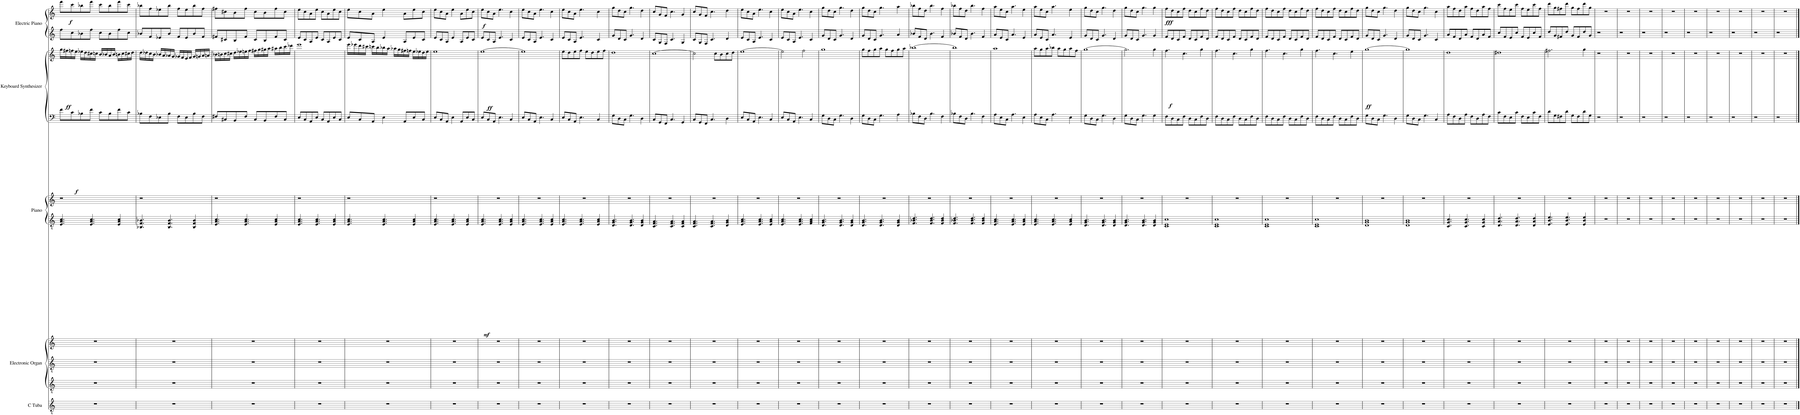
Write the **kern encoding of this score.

**kern	**kern	**kern	**kern	**kern	**kern	**dynam	**kern	**kern	**dynam	**kern	**kern	**dynam
*part5	*part4	*part4	*part4	*part3	*part3	*part3	*part2	*part2	*part2	*part1	*part1	*part1
*staff10	*staff9	*staff8	*staff7	*staff6	*staff5	*staff5/6	*staff4	*staff3	*staff3/4	*staff2	*staff1	*staff1/2
*I"C Tuba	*I"Electronic Organ	*	*	*I"Piano	*	*	*I"Keyboard Synthesizer	*	*	*I"Electric Piano	*	*
*I'C Tu.	*I'Et. Org.	*	*	*I'Pno.	*	*	*I'Synth.	*	*	*I'El. Pno.	*	*
*clefGv2	*clefGv2	*clefGv2	*clefG2	*clefGv2	*clefG2	*	*clefF4	*clefG2	*	*clefG2	*clefG2	*
*k[]	*k[]	*k[]	*k[]	*k[]	*k[]	*	*k[]	*k[]	*	*k[]	*k[]	*
=1	=1	=1	=1	=1	=1	=1	=1	=1	=1	=1	=1	=1
!	!	!	!	!	!	!	!	!	!LO:DY:b=2	!	!	!
!	!	!	!	!	!	!	!	!	!LO:DY:n=1:b	!	!	!LO:DY:b
1r	1r	1r	1r	4.E/ 4.A/ 4.c/	1r	.	8f\L	16gg\LL	f ff	8ff\L	8fff\L	f
.	.	.	.	.	.	.	.	16ff#X\	.	.	.	.
.	.	.	.	.	.	.	8c\	16ffn\	.	8cc\	8ccc\	.
.	.	.	.	.	.	.	.	16ee\JJ	.	.	.	.
.	.	.	.	.	.	.	8B-X\	16ee-X\LL	.	8b-X\	8bb-X\	.
.	.	.	.	.	.	.	.	16dd\	.	.	.	.
.	.	.	.	4.E/ 4.A/ 4.c/	.	.	8f\J	16cc#X\	.	8ff\J	8fff\J	.
.	.	.	.	.	.	.	.	16ccn\JJ	.	.	.	.
.	.	.	.	.	.	.	8c\L	16b/LL	.	8cc\L	8ccc\L	.
.	.	.	.	.	.	.	.	16b-X/	.	.	.	.
.	.	.	.	.	.	.	8B-\	16a/	.	8b-\	8bb-\	.
.	.	.	.	.	.	.	.	16b-/JJ	.	.	.	.
.	.	.	.	4E/ 4A/ 4c/	.	.	8f\	16bn\LL	.	8ff\	8fff\	.
.	.	.	.	.	.	.	.	16cc\	.	.	.	.
.	.	.	.	.	.	.	8c\J	16cc#X\	.	8cc\J	8ccc\J	.
.	.	.	.	.	.	.	.	16dd\JJ	.	.	.	.
=2	=2	=2	=2	=2	=2	=2	=2	=2	=2	=2	=2	=2
1r	1r	1r	1r	4.BB-X/ 4.F/ 4.B-X/	1r	.	8B-X\L	16dd\LL	.	8b-X/L	8bb-X\L	.
.	.	.	.	.	.	.	.	16dd-X\	.	.	.	.
.	.	.	.	.	.	.	8F\	16cc\	.	8f/	8ff\	.
.	.	.	.	.	.	.	.	16b\JJ	.	.	.	.
.	.	.	.	.	.	.	8E-X\	16b-X/LL	.	8e-X/	8ee-X\	.
.	.	.	.	.	.	.	.	16a/	.	.	.	.
.	.	.	.	4.BB-/ 4.F/ 4.B-/	.	.	8B-\J	16a-X/	.	8b-/J	8bb-\J	.
.	.	.	.	.	.	.	.	16g/JJ	.	.	.	.
.	.	.	.	.	.	.	8F\L	16g-X/LL	.	8f/L	8ff\L	.
.	.	.	.	.	.	.	.	16f/	.	.	.	.
.	.	.	.	.	.	.	8E-\	16e/	.	8e-/	8ee-\	.
.	.	.	.	.	.	.	.	16f/JJ	.	.	.	.
.	.	.	.	4BB-/ 4F/ 4B-/	.	.	8B-\	16g-/LL	.	8b-/	8bb-\	.
.	.	.	.	.	.	.	.	16gn/	.	.	.	.
.	.	.	.	.	.	.	8F\J	16a-/	.	8f/J	8ff\J	.
.	.	.	.	.	.	.	.	16an/JJ	.	.	.	.
=3	=3	=3	=3	=3	=3	=3	=3	=3	=3	=3	=3	=3
1r	1r	1r	1r	4.E/ 4.A/ 4.c/	1r	.	8F#X/L	16b-X\LL	.	8f#X/L	8ff#X\L	.
.	.	.	.	.	.	.	.	16bn\	.	.	.	.
.	.	.	.	.	.	.	8C#X/	16cc\	.	8c#X/	8cc#X\	.
.	.	.	.	.	.	.	.	16cc#X\JJ	.	.	.	.
.	.	.	.	.	.	.	8BB/	16dd\LL	.	8B/	8b\	.
.	.	.	.	.	.	.	.	16ee-X\	.	.	.	.
.	.	.	.	4.E/ 4.A/ 4.c/	.	.	8F#/J	16een\	.	8f#/J	8ff#\J	.
.	.	.	.	.	.	.	.	16ff\JJ	.	.	.	.
.	.	.	.	.	.	.	8C#/L	16ff#X\LL	.	8c#/L	8cc#\L	.
.	.	.	.	.	.	.	.	16gg\	.	.	.	.
.	.	.	.	.	.	.	8BB/	16gg#X\	.	8B/	8b\	.
.	.	.	.	.	.	.	.	16aa\JJ	.	.	.	.
.	.	.	.	4E/ 4A/ 4c/	.	.	8F#/	16aa#X\LL	.	8f#/	8ff#\	.
.	.	.	.	.	.	.	.	16bb\	.	.	.	.
.	.	.	.	.	.	.	8C#/J	16ccc\	.	8c#/J	8cc#\J	.
.	.	.	.	.	.	.	.	16ddd-X\JJ	.	.	.	.
=4	=4	=4	=4	=4	=4	=4	=4	=4	=4	=4	=4	=4
1r	1r	1r	1r	4.E/ 4.A/ 4.c/	1r	.	8E/L	1eee	.	8e/L	8ee\L	.
.	.	.	.	.	.	.	8C/	.	.	8c/	8cc\	.
.	.	.	.	.	.	.	8AA/	.	.	8A/	8a\	.
.	.	.	.	4.E/ 4.A/ 4.c/	.	.	8E/J	.	.	8e/J	8ee\J	.
.	.	.	.	.	.	.	8C/L	.	.	8c/L	8cc\L	.
.	.	.	.	.	.	.	8AA/	.	.	8A/	8a\	.
.	.	.	.	4E/ 4A/ 4c/	.	.	8E/	.	.	8e/	8ee\	.
.	.	.	.	.	.	.	8C/J	.	.	8c/J	8cc\J	.
=5	=5	=5	=5	=5	=5	=5	=5	=5	=5	=5	=5	=5
1r	1r	1r	1r	4.E/ 4.A/ 4.c/	1r	.	8E/L	16eee\LL	.	8e/L	8ee\L	.
.	.	.	.	.	.	.	.	16eee-X\	.	.	.	.
.	.	.	.	.	.	.	8C/	16ddd\	.	8c/	8cc\	.
.	.	.	.	.	.	.	.	16ccc#X\JJ	.	.	.	.
.	.	.	.	.	.	.	8AA/J	16cccn\LL	.	8A/J	8a\J	.
.	.	.	.	.	.	.	.	16bb\	.	.	.	.
.	.	.	.	4.E/ 4.A/ 4.c/	.	.	4E\	16bb-X\	.	4e/	4ee\	.
.	.	.	.	.	.	.	.	16aa\JJ	.	.	.	.
.	.	.	.	.	.	.	.	16aa-X\LL	.	.	.	.
.	.	.	.	.	.	.	.	16gg\	.	.	.	.
.	.	.	.	.	.	.	8AA/L	16ff#X\	.	8A/L	8a\L	.
.	.	.	.	.	.	.	.	16ffn\JJ	.	.	.	.
.	.	.	.	4E/ 4A/ 4c/	.	.	8E/	16ee\LL	.	8e/	8ee\	.
.	.	.	.	.	.	.	.	16ee-X\	.	.	.	.
.	.	.	.	.	.	.	8C/J	16dd\	.	8c/J	8cc\J	.
.	.	.	.	.	.	.	.	16ee-\JJ	.	.	.	.
=6	=6	=6	=6	=6	=6	=6	=6	=6	=6	=6	=6	=6
1r	1r	1r	1r	4.E/ 4.A/ 4.c/	1r	.	8E/L	1ee	.	8e/L	8ee\L	.
.	.	.	.	.	.	.	8C/	.	.	8c/	8cc\	.
.	.	.	.	.	.	.	8AA/J	.	.	8A/J	8a\J	.
.	.	.	.	4.E/ 4.A/ 4.c/	.	.	4E\	.	.	4e/	4ee\	.
.	.	.	.	.	.	.	8AA/L	.	.	8A/L	8a\L	.
.	.	.	.	4E/ 4A/ 4c/	.	.	8E/	.	.	8e/	8ee\	.
.	.	.	.	.	.	.	8C/J	.	.	8c/J	8cc\J	.
=7	=7	=7	=7	=7	=7	=7	=7	=7	=7	=7	=7	=7
!	!	!	!	!	!	!LO:DY:b=2	!	!	!LO:DY:b	!	!	!LO:DY:b
1r	1r	1r	1r	4.E/ 4.A/ 4.c/	1r	mf	8E/L	[1ee	ff	8e/L	8ee\L	f
.	.	.	.	.	.	.	8C/	.	.	8c/	8cc\	.
.	.	.	.	.	.	.	8AA/J	.	.	8A/J	8a\J	.
.	.	.	.	4.E/ 4.A/ 4.c/	.	.	4.E\	.	.	4.e/	4.ee\	.
.	.	.	.	4E/ 4A/ 4c/	.	.	4C/	.	.	4c/	4cc\	.
=8	=8	=8	=8	=8	=8	=8	=8	=8	=8	=8	=8	=8
1r	1r	1r	1r	4.E/ 4.A/ 4.c/	1r	.	8E/L	1ee]	.	8e/L	8ee\L	.
.	.	.	.	.	.	.	8C/	.	.	8c/	8cc\	.
.	.	.	.	.	.	.	8AA/J	.	.	8A/J	8a\J	.
.	.	.	.	4.E/ 4.A/ 4.c/	.	.	4.E\	.	.	4.e/	4.ee\	.
.	.	.	.	4E/ 4A/ 4c/	.	.	4C/	.	.	4c/	4cc\	.
=9	=9	=9	=9	=9	=9	=9	=9	=9	=9	=9	=9	=9
1r	1r	1r	1r	4.E/ 4.A/ 4.c/	1r	.	8E/L	8ee\L	.	8e/L	8ee\L	.
.	.	.	.	.	.	.	8C/	8dd\	.	8c/	8cc\	.
.	.	.	.	.	.	.	8AA/J	8ee\	.	8A/J	8a\J	.
.	.	.	.	4.E/ 4.A/ 4.c/	.	.	4.E\	8ff\J	.	4.e/	4.ee\	.
.	.	.	.	.	.	.	.	8ee\L	.	.	.	.
.	.	.	.	.	.	.	.	8dd\	.	.	.	.
.	.	.	.	4E/ 4A/ 4c/	.	.	4C/	8ee\	.	4c/	4cc\	.
.	.	.	.	.	.	.	.	8ff\J	.	.	.	.
=10	=10	=10	=10	=10	=10	=10	=10	=10	=10	=10	=10	=10
1r	1r	1r	1r	4.D/ 4.G/ 4.B/	1r	.	8G\L	1dd	.	8g/L	8gg\L	.
.	.	.	.	.	.	.	8D\	.	.	8d/	8dd\	.
.	.	.	.	.	.	.	8C\J	.	.	8c/J	8cc\J	.
.	.	.	.	4.D/ 4.G/ 4.B/	.	.	4.G\	.	.	4.g/	4.gg\	.
.	.	.	.	4D/ 4G/ 4B/	.	.	4D\	.	.	4d/	4dd\	.
=11	=11	=11	=11	=11	=11	=11	=11	=11	=11	=11	=11	=11
1r	1r	1r	1r	4.C/ 4.F/ 4.A/	1r	.	8C/L	[1cc	.	8c/L	8cc/L	.
.	.	.	.	.	.	.	8GG/	.	.	8G/	8g/	.
.	.	.	.	.	.	.	8FF/J	.	.	8F/J	8f/J	.
.	.	.	.	4.C/ 4.F/ 4.A/	.	.	4.C/	.	.	4.c/	4.cc\	.
.	.	.	.	4C/ 4F/ 4A/	.	.	4GG/	.	.	4G/	4g/	.
=12	=12	=12	=12	=12	=12	=12	=12	=12	=12	=12	=12	=12
1r	1r	1r	1r	4.C/ 4.F/ 4.A/	1r	.	8C/L	2cc\]	.	8c/L	8cc/L	.
.	.	.	.	.	.	.	8GG/	.	.	8G/	8g/	.
.	.	.	.	.	.	.	8FF/J	.	.	8F/J	8f/J	.
.	.	.	.	4.C/ 4.F/ 4.A/	.	.	4.C/	.	.	4.c/	4.cc\	.
.	.	.	.	.	.	.	.	8cc\L	.	.	.	.
.	.	.	.	.	.	.	.	8b\	.	.	.	.
.	.	.	.	4D/ 4G/ 4B/	.	.	4D\	8cc\	.	4d/	4dd\	.
.	.	.	.	.	.	.	.	8dd\J	.	.	.	.
=13	=13	=13	=13	=13	=13	=13	=13	=13	=13	=13	=13	=13
1r	1r	1r	1r	4.E/ 4.A/ 4.c/	1r	.	8E/L	[1ee	.	8e/L	8ee\L	.
.	.	.	.	.	.	.	8C/	.	.	8c/	8cc\	.
.	.	.	.	.	.	.	8AA/J	.	.	8A/J	8a\J	.
.	.	.	.	4.E/ 4.A/ 4.c/	.	.	4.E\	.	.	4.e/	4.ee\	.
.	.	.	.	4E/ 4A/ 4c/	.	.	4C/	.	.	4c/	4cc\	.
=14	=14	=14	=14	=14	=14	=14	=14	=14	=14	=14	=14	=14
1r	1r	1r	1r	4.E/ 4.A/ 4.c/	1r	.	8E/L	2ee\]	.	8e/L	8ee\L	.
.	.	.	.	.	.	.	8C/	.	.	8c/	8cc\	.
.	.	.	.	.	.	.	8AA/J	.	.	8A/J	8a\J	.
.	.	.	.	4.E/ 4.A/ 4.c/	.	.	4.E\	.	.	4.e/	4.ee\	.
.	.	.	.	.	.	.	.	2ff\	.	.	.	.
.	.	.	.	4F/ 4A/ 4c/	.	.	4C/	.	.	4c/	4cc\	.
=15	=15	=15	=15	=15	=15	=15	=15	=15	=15	=15	=15	=15
1r	1r	1r	1r	4.D/ 4.G/ 4.B/	1r	.	8G\L	1gg	.	8g/L	8gg\L	.
.	.	.	.	.	.	.	8D\	.	.	8d/	8dd\	.
.	.	.	.	.	.	.	8C\J	.	.	8c/J	8cc\J	.
.	.	.	.	4.D/ 4.G/ 4.B/	.	.	4.G\	.	.	4.g/	4.gg\	.
.	.	.	.	4D/ 4G/ 4B/	.	.	4D\	.	.	4d/	4dd\	.
=16	=16	=16	=16	=16	=16	=16	=16	=16	=16	=16	=16	=16
1r	1r	1r	1r	4.D/ 4.G/ 4.B/	1r	.	8G\L	8gg\L	.	8g/L	8gg\L	.
.	.	.	.	.	.	.	8D\	8ff\	.	8d/	8dd\	.
.	.	.	.	.	.	.	8C\J	8gg\	.	8c/J	8cc\J	.
.	.	.	.	4.D/ 4.G/ 4.B/	.	.	4.G\	8aa\J	.	4.g/	4.gg\	.
.	.	.	.	.	.	.	.	8gg\L	.	.	.	.
.	.	.	.	.	.	.	.	8ff\	.	.	.	.
.	.	.	.	4D/ 4G/ 4B/	.	.	4A\	8gg\	.	4a/	4aa\	.
.	.	.	.	.	.	.	.	8aa\J	.	.	.	.
=17	=17	=17	=17	=17	=17	=17	=17	=17	=17	=17	=17	=17
1r	1r	1r	1r	4.F/ 4.B-X/ 4.d/	1r	.	8B-X\L	[1bb-X	.	8b-X/L	8bb-X\L	.
.	.	.	.	.	.	.	8F\	.	.	8f/	8ff\	.
.	.	.	.	.	.	.	8D\J	.	.	8d/J	8dd\J	.
.	.	.	.	4.F/ 4.B-/ 4.d/	.	.	4.B-\	.	.	4.b-\	4.bb-\	.
.	.	.	.	4F/ 4B-/ 4d/	.	.	4F\	.	.	4f/	4ff\	.
=18	=18	=18	=18	=18	=18	=18	=18	=18	=18	=18	=18	=18
1r	1r	1r	1r	4.F/ 4.B-X/ 4.d/	1r	.	8B-X\L	1bb-]	.	8b-X/L	8bb-X\L	.
.	.	.	.	.	.	.	8F\	.	.	8f/	8ff\	.
.	.	.	.	.	.	.	8D\J	.	.	8d/J	8dd\J	.
.	.	.	.	4.F/ 4.B-/ 4.d/	.	.	4.B-\	.	.	4.b-\	4.bb-\	.
.	.	.	.	4F/ 4B-/ 4d/	.	.	4F\	.	.	4f/	4ff\	.
=19	=19	=19	=19	=19	=19	=19	=19	=19	=19	=19	=19	=19
1r	1r	1r	1r	4.E/ 4.A/ 4.c/	1r	.	8A\L	1aa	.	8a/L	8aa\L	.
.	.	.	.	.	.	.	8E\	.	.	8e/	8ee\	.
.	.	.	.	.	.	.	8C\J	.	.	8c/J	8cc\J	.
.	.	.	.	4.E/ 4.A/ 4.c/	.	.	4.A\	.	.	4.a/	4.aa\	.
.	.	.	.	4E/ 4A/ 4c/	.	.	4E\	.	.	4e/	4ee\	.
=20	=20	=20	=20	=20	=20	=20	=20	=20	=20	=20	=20	=20
1r	1r	1r	1r	4.E/ 4.A/ 4.c/	1r	.	8A\L	8aa\L	.	8a/L	8aa\L	.
.	.	.	.	.	.	.	8E\	8gg\	.	8e/	8ee\	.
.	.	.	.	.	.	.	8C\J	8aa\	.	8c/J	8cc\J	.
.	.	.	.	4.E/ 4.A/ 4.c/	.	.	4.A\	8bb-X\J	.	4.a/	4.aa\	.
.	.	.	.	.	.	.	.	8aa\L	.	.	.	.
.	.	.	.	.	.	.	.	8gg\	.	.	.	.
.	.	.	.	4E/ 4A/ 4c/	.	.	4E\	8aa\	.	4e/	4ee\	.
.	.	.	.	.	.	.	.	8ff\J	.	.	.	.
=21	=21	=21	=21	=21	=21	=21	=21	=21	=21	=21	=21	=21
1r	1r	1r	1r	4.D/ 4.G/ 4.B/	1r	.	8G\L	[1gg	.	8g/L	8gg\L	.
.	.	.	.	.	.	.	8D\	.	.	8d/	8dd\	.
.	.	.	.	.	.	.	8C\J	.	.	8c/J	8cc\J	.
.	.	.	.	4.D/ 4.G/ 4.B/	.	.	4.G\	.	.	4.g/	4.gg\	.
.	.	.	.	4D/ 4G/ 4B/	.	.	4D\	.	.	4d/	4dd\	.
=22	=22	=22	=22	=22	=22	=22	=22	=22	=22	=22	=22	=22
1r	1r	1r	1r	4.D/ 4.G/ 4.B/	1r	.	8G\L	2.gg\]	.	8g/L	8gg\L	.
.	.	.	.	.	.	.	8D\	.	.	8d/	8dd\	.
.	.	.	.	.	.	.	8C\J	.	.	8c/J	8cc\J	.
.	.	.	.	4.D/ 4.G/ 4.B/	.	.	4.G\	.	.	4.g/	4.gg\	.
.	.	.	.	4D/ 4G/ 4B/	.	.	4G\	4gg\	.	4g/	4gg\	.
=23	=23	=23	=23	=23	=23	=23	=23	=23	=23	=23	=23	=23
!	!	!	!	!	!	!	!	!	!LO:DY:b	!	!	!LO:DY:b
1r	1r	1r	1r	1C 1E 1c	1r	.	8F\L	4.ff\	f	8f/L	8ff\L	fff
.	.	.	.	.	.	.	8D\	.	.	8d/	8dd\	.
.	.	.	.	.	.	.	8C\	.	.	8c/	8cc\	.
.	.	.	.	.	.	.	8F\J	4.cc\	.	8f/J	8ff\J	.
.	.	.	.	.	.	.	8D\L	.	.	8d/L	8dd\L	.
.	.	.	.	.	.	.	8C\	.	.	8c/	8cc\	.
.	.	.	.	.	.	.	8F\	4gg\	.	8f/	8ff\	.
.	.	.	.	.	.	.	8D\J	.	.	8d/J	8dd\J	.
=24	=24	=24	=24	=24	=24	=24	=24	=24	=24	=24	=24	=24
1r	1r	1r	1r	1C 1E 1c	1r	.	8F\L	4.ff\	.	8f/L	8ff\L	.
.	.	.	.	.	.	.	8D\	.	.	8d/	8dd\	.
.	.	.	.	.	.	.	8C\	.	.	8c/	8cc\	.
.	.	.	.	.	.	.	8F\J	4.cc\	.	8f/J	8ff\J	.
.	.	.	.	.	.	.	8D\L	.	.	8d/L	8dd\L	.
.	.	.	.	.	.	.	8C\	.	.	8c/	8cc\	.
.	.	.	.	.	.	.	8F\	4gg\	.	8f/	8ff\	.
.	.	.	.	.	.	.	8D\J	.	.	8d/J	8dd\J	.
=25	=25	=25	=25	=25	=25	=25	=25	=25	=25	=25	=25	=25
1r	1r	1r	1r	1C 1E 1c	1r	.	8F\L	4.ff\	.	8f/L	8ff\L	.
.	.	.	.	.	.	.	8D\	.	.	8d/	8dd\	.
.	.	.	.	.	.	.	8C\	.	.	8c/	8cc\	.
.	.	.	.	.	.	.	8F\J	4.cc\	.	8f/J	8ff\J	.
.	.	.	.	.	.	.	8D\L	.	.	8d/L	8dd\L	.
.	.	.	.	.	.	.	8C\	.	.	8c/	8cc\	.
.	.	.	.	.	.	.	8F\	4gg\	.	8f/	8ff\	.
.	.	.	.	.	.	.	8D\J	.	.	8d/J	8dd\J	.
=26	=26	=26	=26	=26	=26	=26	=26	=26	=26	=26	=26	=26
1r	1r	1r	1r	1C 1E 1c	1r	.	8F\L	4.ff\	.	8f/L	8ff\L	.
.	.	.	.	.	.	.	8D\	.	.	8d/	8dd\	.
.	.	.	.	.	.	.	8C\	.	.	8c/	8cc\	.
.	.	.	.	.	.	.	8F\J	4.cc\	.	8f/J	8ff\J	.
.	.	.	.	.	.	.	8D\L	.	.	8d/L	8dd\L	.
.	.	.	.	.	.	.	8C\	.	.	8c/	8cc\	.
.	.	.	.	.	.	.	8F\	4ee\	.	8f/	8ff\	.
.	.	.	.	.	.	.	8D\J	.	.	8d/J	8dd\J	.
=27	=27	=27	=27	=27	=27	=27	=27	=27	=27	=27	=27	=27
!	!	!	!	!	!	!	!	!	!LO:DY:b	!	!	!
1r	1r	1r	1r	1D 1G 1B	1r	.	8G\L	[1gg	ff	8g/L	8gg\L	.
.	.	.	.	.	.	.	8D\	.	.	8d/	8dd\	.
.	.	.	.	.	.	.	8C\J	.	.	8c/J	8cc\J	.
.	.	.	.	.	.	.	4.G\	.	.	4.g/	4.gg\	.
.	.	.	.	.	.	.	4D\	.	.	4d/	4dd\	.
=28	=28	=28	=28	=28	=28	=28	=28	=28	=28	=28	=28	=28
1r	1r	1r	1r	1D 1G 1B	1r	.	8G\L	1gg]	.	8g/L	8gg\L	.
.	.	.	.	.	.	.	8D\	.	.	8d/	8dd\	.
.	.	.	.	.	.	.	8C\J	.	.	8c/J	8cc\J	.
.	.	.	.	.	.	.	4.G\	.	.	4.g/	4.gg\	.
.	.	.	.	.	.	.	4C/	.	.	4c/	4cc\	.
=29	=29	=29	=29	=29	=29	=29	=29	=29	=29	=29	=29	=29
1r	1r	1r	1r	4.C/ 4.G/ 4.c/	1r	.	8A\L	1dd	.	8a/L	8aa\L	.
.	.	.	.	.	.	.	8F\	.	.	8f/	8ff\	.
.	.	.	.	.	.	.	8D\	.	.	8d/	8dd\	.
.	.	.	.	4.C/ 4.G/ 4.c/	.	.	8A\J	.	.	8a/J	8aa\J	.
.	.	.	.	.	.	.	8F\L	.	.	8f/L	8ff\L	.
.	.	.	.	.	.	.	8D\	.	.	8d/	8dd\	.
.	.	.	.	4C/ 4G/ 4c/	.	.	8A\	.	.	8a/	8aa\	.
.	.	.	.	.	.	.	8F\J	.	.	8f/J	8ff\J	.
=30	=30	=30	=30	=30	=30	=30	=30	=30	=30	=30	=30	=30
1r	1r	1r	1r	4.D/ 4.A/ 4.d/	1r	.	8c\L	1dd#X	.	8cc/L	8ccc\L	.
.	.	.	.	.	.	.	8F\	.	.	8f/	8ff\	.
.	.	.	.	.	.	.	8E\	.	.	8e/	8ee\	.
.	.	.	.	4.D/ 4.A/ 4.d/	.	.	8c\J	.	.	8cc/J	8ccc\J	.
.	.	.	.	.	.	.	8F\L	.	.	8f/L	8ff\L	.
.	.	.	.	.	.	.	8E\	.	.	8e/	8ee\	.
.	.	.	.	4D/ 4A/ 4d/	.	.	8c\	.	.	8cc/	8ccc\	.
.	.	.	.	.	.	.	8F\J	.	.	8f/J	8ff\J	.
=31	=31	=31	=31	=31	=31	=31	=31	=31	=31	=31	=31	=31
1r	1r	1r	1r	4.E/ 4.B/ 4.e/	1r	.	8d\L	2.ff#X\	.	8dd/L	8ddd\L	.
.	.	.	.	.	.	.	8G\	.	.	8g/	8gg\	.
.	.	.	.	.	.	.	8F#X\	.	.	8f#X/	8ff#X\	.
.	.	.	.	4.E/ 4.B/ 4.e/	.	.	8d\J	.	.	8dd/J	8ddd\J	.
.	.	.	.	.	.	.	8G\L	.	.	8g/L	8gg\L	.
.	.	.	.	.	.	.	8F#\	.	.	8f#/	8ff#\	.
.	.	.	.	4E/ 4B/ 4e/	.	.	8d\	4gg\	.	8dd/	8ddd\	.
.	.	.	.	.	.	.	8G\J	.	.	8g/J	8gg\J	.
=32	=32	=32	=32	=32	=32	=32	=32	=32	=32	=32	=32	=32
1r	1r	1r	1r	1r	1r	.	1r	1r	.	1r	1r	.
=33	=33	=33	=33	=33	=33	=33	=33	=33	=33	=33	=33	=33
1r	1r	1r	1r	1r	1r	.	1r	1r	.	1r	1r	.
=34	=34	=34	=34	=34	=34	=34	=34	=34	=34	=34	=34	=34
1r	1r	1r	1r	1r	1r	.	1r	1r	.	1r	1r	.
=35	=35	=35	=35	=35	=35	=35	=35	=35	=35	=35	=35	=35
1r	1r	1r	1r	1r	1r	.	1r	1r	.	1r	1r	.
=36	=36	=36	=36	=36	=36	=36	=36	=36	=36	=36	=36	=36
1r	1r	1r	1r	1r	1r	.	1r	1r	.	1r	1r	.
=37	=37	=37	=37	=37	=37	=37	=37	=37	=37	=37	=37	=37
1r	1r	1r	1r	1r	1r	.	1r	1r	.	1r	1r	.
=38	=38	=38	=38	=38	=38	=38	=38	=38	=38	=38	=38	=38
1r	1r	1r	1r	1r	1r	.	1r	1r	.	1r	1r	.
=39	=39	=39	=39	=39	=39	=39	=39	=39	=39	=39	=39	=39
1r	1r	1r	1r	1r	1r	.	1r	1r	.	1r	1r	.
=40	=40	=40	=40	=40	=40	=40	=40	=40	=40	=40	=40	=40
1r	1r	1r	1r	1r	1r	.	1r	1r	.	1r	1r	.
==	==	==	==	==	==	==	==	==	==	==	==	==
*-	*-	*-	*-	*-	*-	*-	*-	*-	*-	*-	*-	*-
